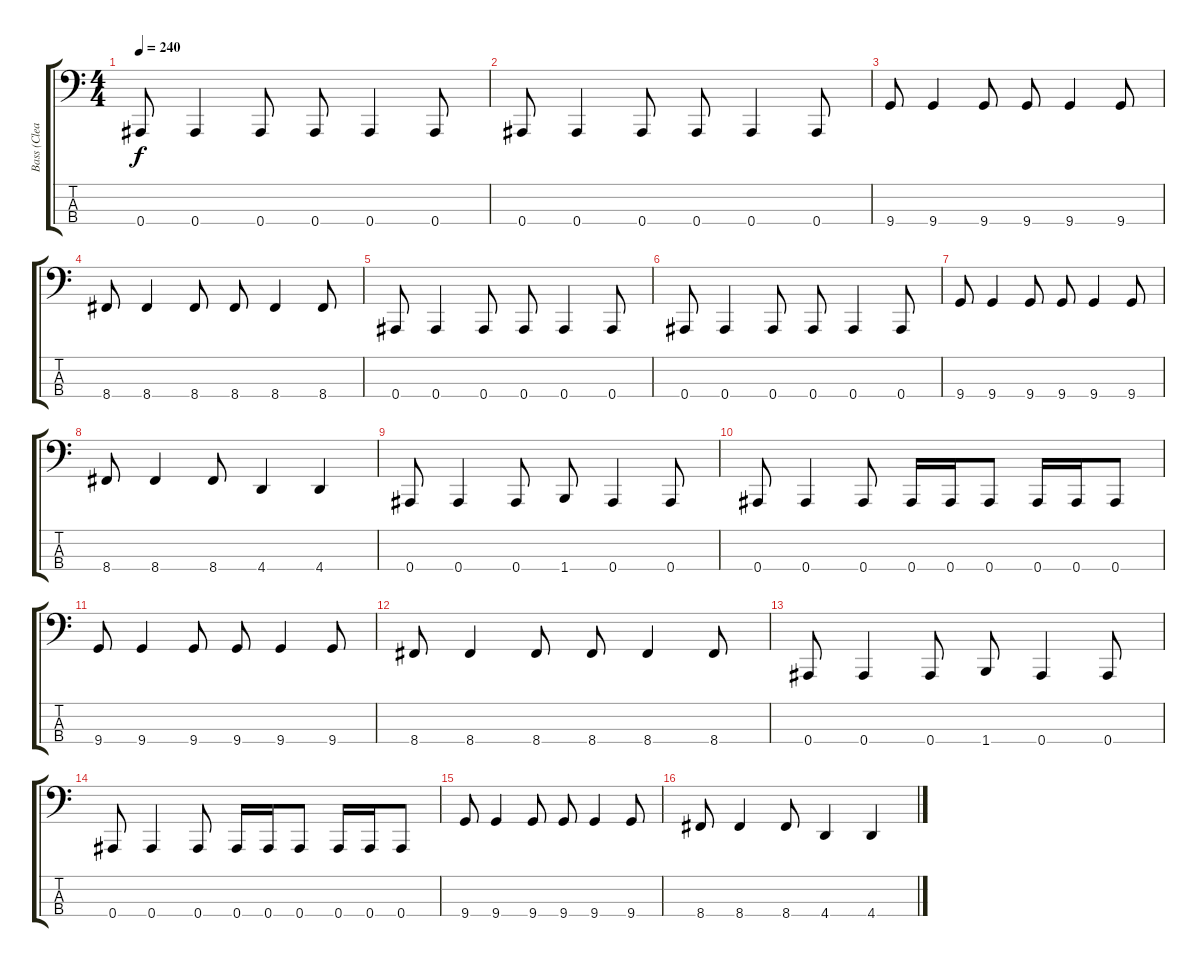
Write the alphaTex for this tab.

\track ("Bass (Clean)" "Bass (Clea") {instrument electricbasspick}
\staff {score tabs}
\tuning (Eb2 Bb1 F1 Bb0) {hide}
\ts (4 4)
\tempo 240
\clef f4
\ks c
0.4.8{dy f} 0.4.4 0.4.8 0.4.8 0.4.4 0.4.8 |
0.4.8 0.4.4 0.4.8 0.4.8 0.4.4 0.4.8 |
9.4.8 9.4.4 9.4.8 9.4.8 9.4.4 9.4.8 |
8.4.8 8.4.4 8.4.8 8.4.8 8.4.4 8.4.8 |
0.4.8 0.4.4 0.4.8 0.4.8 0.4.4 0.4.8 |
0.4.8 0.4.4 0.4.8 0.4.8 0.4.4 0.4.8 |
9.4.8 9.4.4 9.4.8 9.4.8 9.4.4 9.4.8 |
8.4.8 8.4.4 8.4.8 4.4.4 4.4.4 |
0.4.8 0.4.4 0.4.8 1.4.8 0.4.4 0.4.8 |
0.4.8 0.4.4 0.4.8 0.4.16 0.4.16 0.4.8 0.4.16 0.4.16 0.4.8 |
9.4.8 9.4.4 9.4.8 9.4.8 9.4.4 9.4.8 |
8.4.8 8.4.4 8.4.8 8.4.8 8.4.4 8.4.8 |
0.4.8 0.4.4 0.4.8 1.4.8 0.4.4 0.4.8 |
0.4.8 0.4.4 0.4.8 0.4.16 0.4.16 0.4.8 0.4.16 0.4.16 0.4.8 |
9.4.8 9.4.4 9.4.8 9.4.8 9.4.4 9.4.8 |
8.4.8 8.4.4 8.4.8 4.4.4 4.4.4
